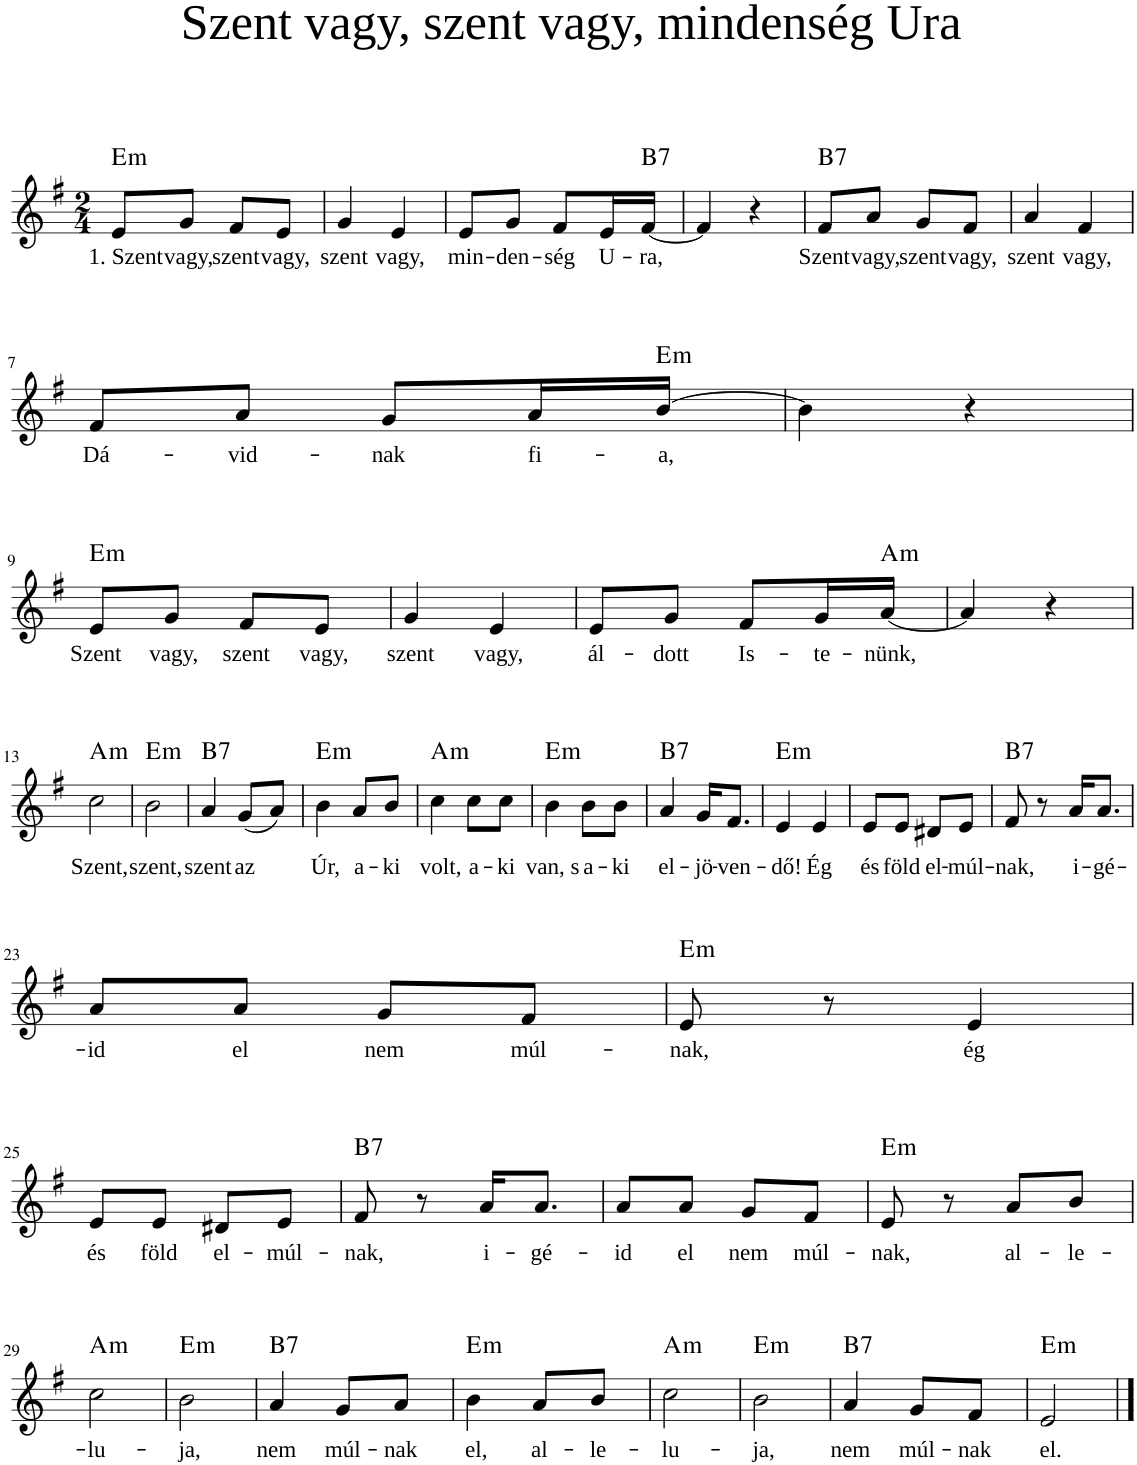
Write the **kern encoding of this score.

**kern	**text	**harte
*part1	*part1	*part1
*staff1	*staff1	*
*I"Voice	*	*
*clefG2	*	*
*k[f#]	*	*
*M2/4	*	*
=1	=1	=1
!	!LO:LY:b	!LO:H:kt=m
8e/L	1. Szent	E:min
!	!LO:LY:b	!
8g/J	vagy,	.
!	!LO:LY:b	!
8f#/L	szent	.
!	!LO:LY:b	!
8e/J	vagy,	.
=2	=2	=2
!	!LO:LY:b	!
4g/	szent	.
!	!LO:LY:b	!
4e/	vagy,	.
=3	=3	=3
!	!LO:LY:b	!
8e/L	min-	.
!	!LO:LY:b	!
8g/J	-den-	.
!	!LO:LY:b	!
8f#/L	-ség	.
!	!LO:LY:b	!
16e/L	U-	.
!	!LO:LY:b	!LO:H:kt=7
[16f#/JJ	-ra,	B:7
=4	=4	=4
4f#/]	.	.
4r	.	.
=5	=5	=5
!	!LO:LY:b	!LO:H:kt=7
8f#/L	Szent	B:7
!	!LO:LY:b	!
8a/J	vagy,	.
!	!LO:LY:b	!
8g/L	szent	.
!	!LO:LY:b	!
8f#/J	vagy,	.
=6	=6	=6
!	!LO:LY:b	!
4a/	szent	.
!	!LO:LY:b	!
4f#/	vagy,	.
!!LO:LB:g=z
=7	=7	=7
!	!LO:LY:b	!
8f#/L	Dá-	.
!	!LO:LY:b	!
8a/J	-vid-	.
!	!LO:LY:b	!
8g/L	-nak	.
!	!LO:LY:b	!
16a/L	fi-	.
!	!LO:LY:b	!LO:H:kt=m
[16b/JJ	-a,	E:min
=8	=8	=8
4b\]	.	.
4r	.	.
!!LO:LB:g=z
=9	=9	=9
!	!LO:LY:b	!LO:H:kt=m
8e/L	Szent	E:min
!	!LO:LY:b	!
8g/J	vagy,	.
!	!LO:LY:b	!
8f#/L	szent	.
!	!LO:LY:b	!
8e/J	vagy,	.
=10	=10	=10
!	!LO:LY:b	!
4g/	szent	.
!	!LO:LY:b	!
4e/	vagy,	.
=11	=11	=11
!	!LO:LY:b	!
8e/L	ál-	.
!	!LO:LY:b	!
8g/J	-dott	.
!	!LO:LY:b	!
8f#/L	Is-	.
!	!LO:LY:b	!
16g/L	-te-	.
!	!LO:LY:b	!LO:H:kt=m
[16a/JJ	-nünk,	A:min
=12	=12	=12
4a/]	.	.
4r	.	.
!!LO:LB:g=z
=13	=13	=13
!	!LO:LY:b	!LO:H:kt=m
2cc\	Szent,	A:min
=14	=14	=14
!	!LO:LY:b	!LO:H:kt=m
2b\	szent,	E:min
=15	=15	=15
!	!LO:LY:b	!LO:H:kt=7
4a/	szent	B:7
!	!LO:LY:b	!
(8g/L	az	.
8a/J)	.	.
=16	=16	=16
!	!LO:LY:b	!LO:H:kt=m
4b\	Úr,	E:min
!	!LO:LY:b	!
8a/L	a-	.
!	!LO:LY:b	!
8b/J	-ki	.
=17	=17	=17
!	!LO:LY:b	!LO:H:kt=m
4cc\	volt,	A:min
!	!LO:LY:b	!
8cc\L	a-	.
!	!LO:LY:b	!
8cc\J	-ki	.
=18	=18	=18
!	!LO:LY:b	!LO:H:kt=m
4b\	van, s	E:min
!	!LO:LY:b	!
8b\L	a-	.
!	!LO:LY:b	!
8b\J	-ki	.
=19	=19	=19
!	!LO:LY:b	!LO:H:kt=7
4a/	el-	B:7
!	!LO:LY:b	!
16g/KL	-jö-	.
!	!LO:LY:b	!
8.f#/J	-ven-	.
=20	=20	=20
!	!LO:LY:b	!LO:H:kt=m
4e/	-dő!	E:min
!	!LO:LY:b	!
4e/	Ég	.
=21	=21	=21
!	!LO:LY:b	!
8e/L	és	.
!	!LO:LY:b	!
8e/J	föld	.
!	!LO:LY:b	!
8d#X/L	el-	.
!	!LO:LY:b	!
8e/J	-múl-	.
=22	=22	=22
!	!LO:LY:b	!LO:H:kt=7
8f#/	-nak,	B:7
8r	.	.
!	!LO:LY:b	!
16a/KL	i-	.
!	!LO:LY:b	!
8.a/J	-gé-	.
!!LO:LB:g=z
=23	=23	=23
!	!LO:LY:b	!
8a/L	-id	.
!	!LO:LY:b	!
8a/J	el	.
!	!LO:LY:b	!
8g/L	nem	.
!	!LO:LY:b	!
8f#/J	múl-	.
=24	=24	=24
!	!LO:LY:b	!LO:H:kt=m
8e/	-nak,	E:min
8r	.	.
!	!LO:LY:b	!
4e/	ég	.
!!LO:LB:g=z
=25	=25	=25
!	!LO:LY:b	!
8e/L	és	.
!	!LO:LY:b	!
8e/J	föld	.
!	!LO:LY:b	!
8d#X/L	el-	.
!	!LO:LY:b	!
8e/J	-múl-	.
=26	=26	=26
!	!LO:LY:b	!LO:H:kt=7
8f#/	-nak,	B:7
8r	.	.
!	!LO:LY:b	!
16a/KL	i-	.
!	!LO:LY:b	!
8.a/J	-gé-	.
=27	=27	=27
!	!LO:LY:b	!
8a/L	id	.
!	!LO:LY:b	!
8a/J	el	.
!	!LO:LY:b	!
8g/L	nem	.
!	!LO:LY:b	!
8f#/J	múl-	.
=28	=28	=28
!	!LO:LY:b	!LO:H:kt=m
8e/	-nak,	E:min
8r	.	.
!	!LO:LY:b	!
8a/L	al-	.
!	!LO:LY:b	!
8b/J	-le-	.
!!LO:LB:g=z
=29	=29	=29
!	!LO:LY:b	!LO:H:kt=m
2cc\	-lu-	A:min
=30	=30	=30
!	!LO:LY:b	!LO:H:kt=m
2b\	-ja,	E:min
=31	=31	=31
!	!LO:LY:b	!LO:H:kt=7
4a/	nem	B:7
!	!LO:LY:b	!
8g/L	múl-	.
!	!LO:LY:b	!
8a/J	-nak	.
=32	=32	=32
!	!LO:LY:b	!LO:H:kt=m
4b\	el,	E:min
!	!LO:LY:b	!
8a/L	al-	.
!	!LO:LY:b	!
8b/J	-le-	.
=33	=33	=33
!	!LO:LY:b	!LO:H:kt=m
2cc\	-lu-	A:min
=34	=34	=34
!	!LO:LY:b	!LO:H:kt=m
2b\	-ja,	E:min
=35	=35	=35
!	!LO:LY:b	!LO:H:kt=7
4a/	nem	B:7
!	!LO:LY:b	!
8g/L	múl-	.
!	!LO:LY:b	!
8f#/J	-nak	.
=36	=36	=36
!	!LO:LY:b	!LO:H:kt=m
2e/	el.	E:min
==	==	==
*-	*-	*-
